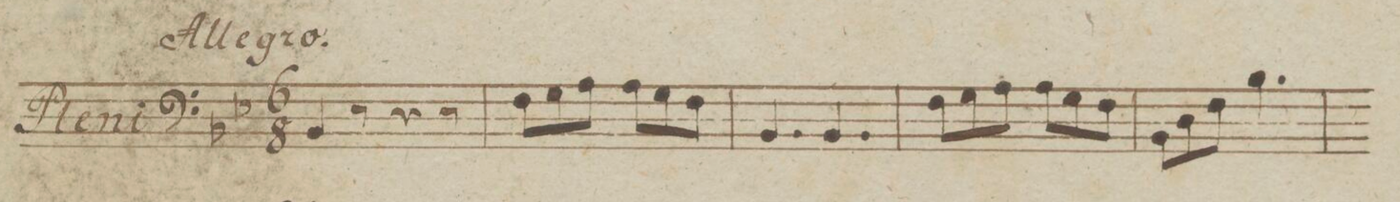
**kern	**dynam
*I"Fagotto Secondo.	*
*clefF4	*
*k[b-e-]	*
*met(c)	*
*M6/8	*
4BB-/	.
8r	.
4r	.
8r	.
=21	=21
8F\L	.
8G\	.
8A\J	.
8A\L	.
8G\	.
8F\J	.
=22	=22
4.BB-/	.
4.BB-/	.
=23	=23
8F\L	.
8G\	.
8A\J	.
8A\L	.
8G\	.
8F\J	.
=24	=24
8BB-\L	.
8D\	.
8F\J	.
4.B-\	.
=25	=25
*-	*-
